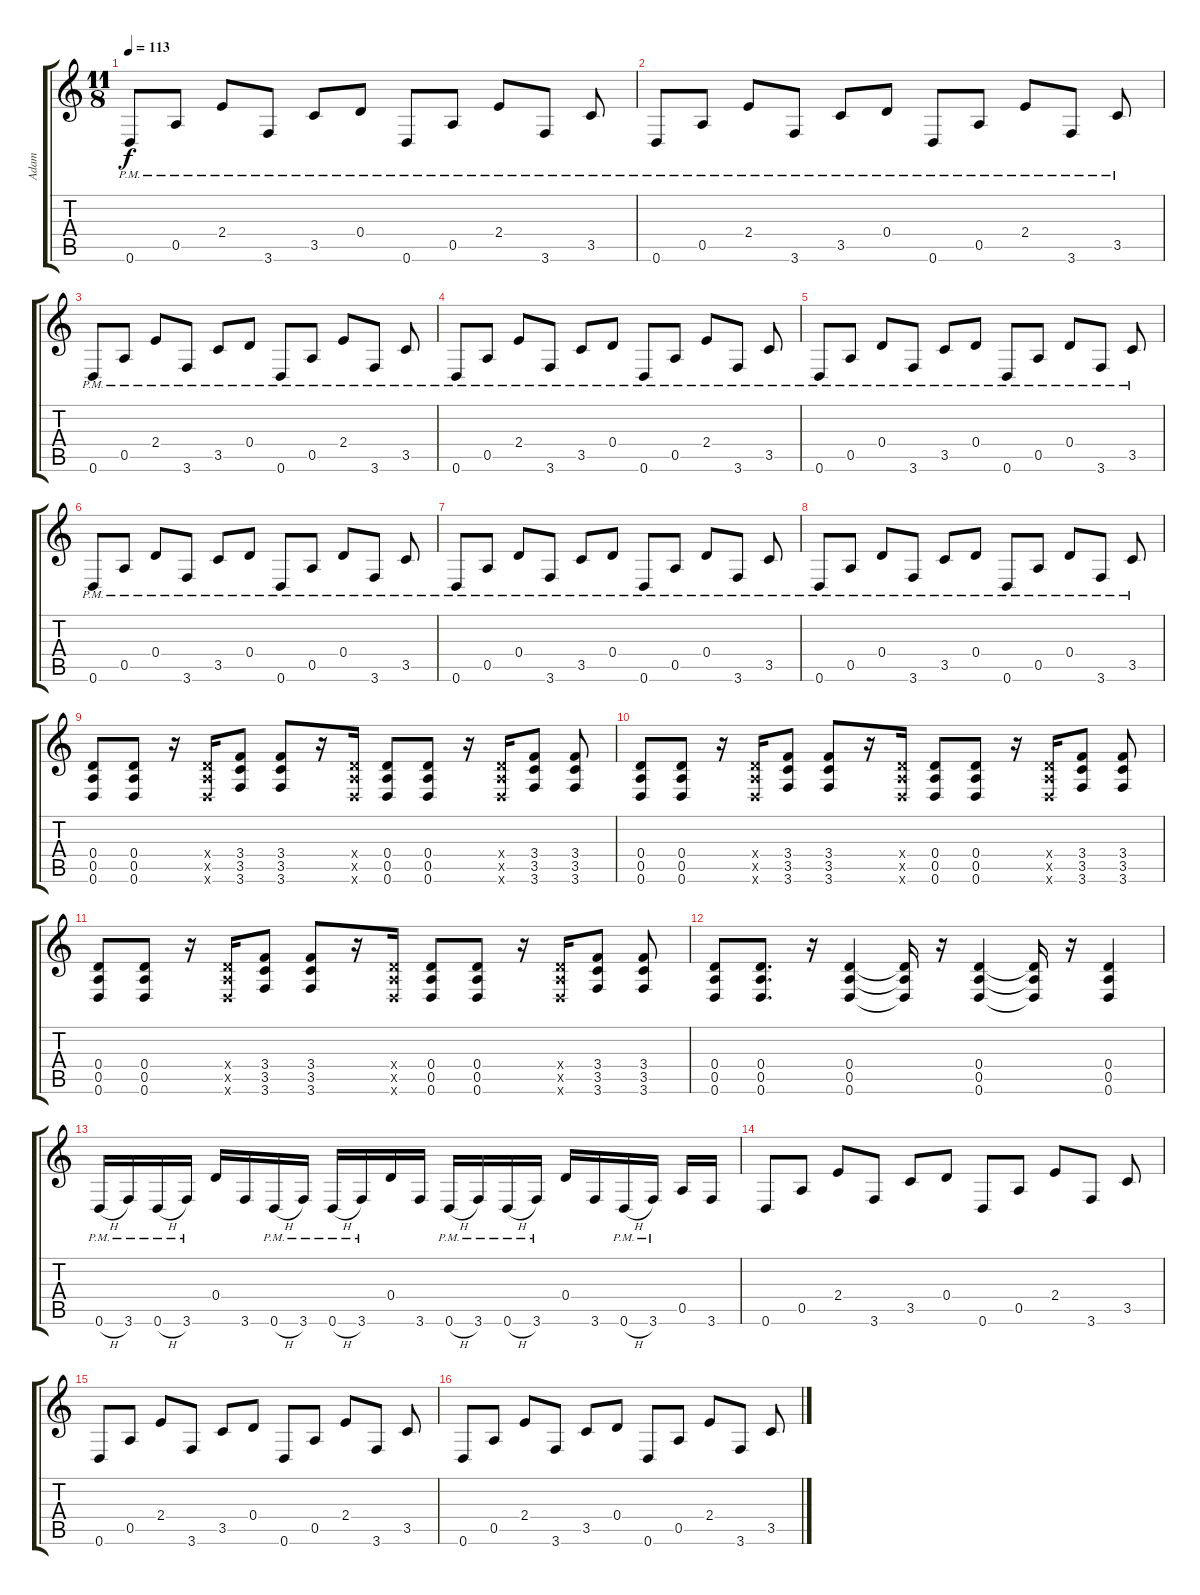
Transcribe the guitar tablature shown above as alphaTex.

\track ("Adam" "Adam") {instrument distortionguitar}
\staff {score tabs}
\tuning (E4 B3 G3 D3 A2 D2) {hide}
\ts (11 8)
\tempo 113
\clef g2
\ks c
0.6{pm}.8{dy f} 0.5{pm}.8 2.4{pm}.8 3.6{pm}.8 3.5{pm}.8 0.4{pm}.8 0.6{pm}.8 0.5{pm}.8 2.4{pm}.8 3.6{pm}.8 3.5{pm}.8 |
0.6{pm}.8 0.5{pm}.8 2.4{pm}.8 3.6{pm}.8 3.5{pm}.8 0.4{pm}.8 0.6{pm}.8 0.5{pm}.8 2.4{pm}.8 3.6{pm}.8 3.5{pm}.8 |
0.6{pm}.8 0.5{pm}.8 2.4{pm}.8 3.6{pm}.8 3.5{pm}.8 0.4{pm}.8 0.6{pm}.8 0.5{pm}.8 2.4{pm}.8 3.6{pm}.8 3.5{pm}.8 |
0.6{pm}.8 0.5{pm}.8 2.4{pm}.8 3.6{pm}.8 3.5{pm}.8 0.4{pm}.8 0.6{pm}.8 0.5{pm}.8 2.4{pm}.8 3.6{pm}.8 3.5{pm}.8 |
0.6{pm}.8 0.5{pm}.8 0.4{pm}.8 3.6{pm}.8 3.5{pm}.8 0.4{pm}.8 0.6{pm}.8 0.5{pm}.8 0.4{pm}.8 3.6{pm}.8 3.5{pm}.8 |
0.6{pm}.8 0.5{pm}.8 0.4{pm}.8 3.6{pm}.8 3.5{pm}.8 0.4{pm}.8 0.6{pm}.8 0.5{pm}.8 0.4{pm}.8 3.6{pm}.8 3.5{pm}.8 |
0.6{pm}.8 0.5{pm}.8 0.4{pm}.8 3.6{pm}.8 3.5{pm}.8 0.4{pm}.8 0.6{pm}.8 0.5{pm}.8 0.4{pm}.8 3.6{pm}.8 3.5{pm}.8 |
0.6{pm}.8 0.5{pm}.8 0.4{pm}.8 3.6{pm}.8 3.5{pm}.8 0.4{pm}.8 0.6{pm}.8 0.5{pm}.8 0.4{pm}.8 3.6{pm}.8 3.5{pm}.8 |
(0.4 0.5 0.6).8 (0.4 0.5 0.6).8 r.16 (0.4{x} 0.5{x} 0.6{x}).16 (3.4 3.5 3.6).8 (3.4 3.5 3.6).8 r.16 (0.4{x} 0.5{x} 0.6{x}).16 (0.4 0.5 0.6).8 (0.4 0.5 0.6).8 r.16 (0.4{x} 0.5{x} 0.6{x}).16 (3.4 3.5 3.6).8 (3.4 3.5 3.6).8 |
(0.4 0.5 0.6).8 (0.4 0.5 0.6).8 r.16 (0.4{x} 0.5{x} 0.6{x}).16 (3.4 3.5 3.6).8 (3.4 3.5 3.6).8 r.16 (0.4{x} 0.5{x} 0.6{x}).16 (0.4 0.5 0.6).8 (0.4 0.5 0.6).8 r.16 (0.4{x} 0.5{x} 0.6{x}).16 (3.4 3.5 3.6).8 (3.4 3.5 3.6).8 |
(0.4 0.5 0.6).8 (0.4 0.5 0.6).8 r.16 (0.4{x} 0.5{x} 0.6{x}).16 (3.4 3.5 3.6).8 (3.4 3.5 3.6).8 r.16 (0.4{x} 0.5{x} 0.6{x}).16 (0.4 0.5 0.6).8 (0.4 0.5 0.6).8 r.16 (0.4{x} 0.5{x} 0.6{x}).16 (3.4 3.5 3.6).8 (3.4 3.5 3.6).8 |
(0.4 0.5 0.6).8 (0.4 0.5 0.6).8{d} r.16 (0.4 0.5 0.6).4 (0.4{t} 0.5{t} 0.6{t}).16 r.16 (0.4 0.5 0.6).4 (0.4{t} 0.5{t} 0.6{t}).16 r.16 (0.4 0.5 0.6).4 |
0.6{h pm}.16 3.6{pm}.16 0.6{h pm}.16 3.6{pm}.16 0.4.16 3.6.16 0.6{h pm}.16 3.6{pm}.16 0.6{h pm}.16 3.6{pm}.16 0.4.16 3.6.16 0.6{h pm}.16 3.6{pm}.16 0.6{h pm}.16 3.6{pm}.16 0.4.16 3.6.16 0.6{h pm}.16 3.6{pm}.16 0.5.16 3.6.16 |
0.6.8 0.5.8 2.4.8 3.6.8 3.5.8 0.4.8 0.6.8 0.5.8 2.4.8 3.6.8 3.5.8 |
0.6.8 0.5.8 2.4.8 3.6.8 3.5.8 0.4.8 0.6.8 0.5.8 2.4.8 3.6.8 3.5.8 |
0.6.8 0.5.8 2.4.8 3.6.8 3.5.8 0.4.8 0.6.8 0.5.8 2.4.8 3.6.8 3.5.8
